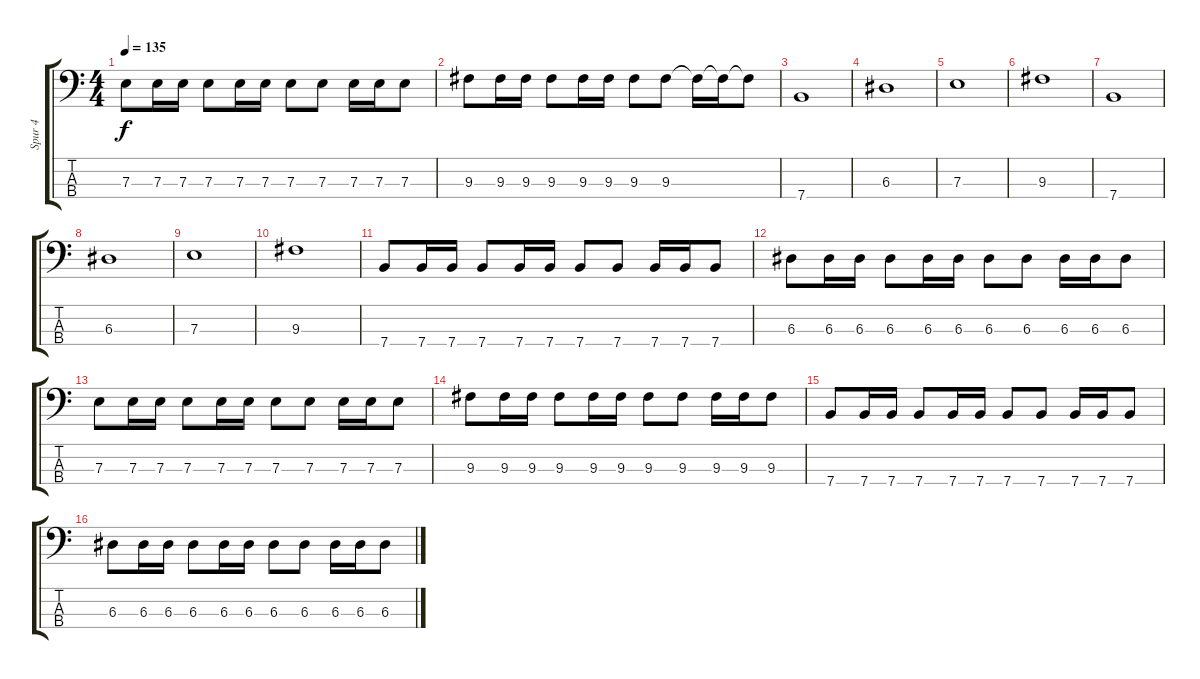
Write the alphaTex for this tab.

\track ("Spur 4" "Spur 4") {instrument electricbasspick}
\staff {score tabs}
\tuning (G2 D2 A1 E1) {hide}
\ts (4 4)
\tempo 135
\clef f4
\ks c
7.3.8{dy f} 7.3.16 7.3.16 7.3.8 7.3.16 7.3.16 7.3.8 7.3.8 7.3.16 7.3.16 7.3.8 |
9.3.8 9.3.16 9.3.16 9.3.8 9.3.16 9.3.16 9.3.8 9.3.8 9.3{t}.16 9.3{t}.16 9.3{t}.8 |
7.4.1 |
6.3.1 |
7.3.1 |
9.3.1 |
7.4.1 |
6.3.1 |
7.3.1 |
9.3.1 |
7.4.8 7.4.16 7.4.16 7.4.8 7.4.16 7.4.16 7.4.8 7.4.8 7.4.16 7.4.16 7.4.8 |
6.3.8 6.3.16 6.3.16 6.3.8 6.3.16 6.3.16 6.3.8 6.3.8 6.3.16 6.3.16 6.3.8 |
7.3.8 7.3.16 7.3.16 7.3.8 7.3.16 7.3.16 7.3.8 7.3.8 7.3.16 7.3.16 7.3.8 |
9.3.8 9.3.16 9.3.16 9.3.8 9.3.16 9.3.16 9.3.8 9.3.8 9.3.16 9.3.16 9.3.8 |
7.4.8 7.4.16 7.4.16 7.4.8 7.4.16 7.4.16 7.4.8 7.4.8 7.4.16 7.4.16 7.4.8 |
6.3.8 6.3.16 6.3.16 6.3.8 6.3.16 6.3.16 6.3.8 6.3.8 6.3.16 6.3.16 6.3.8
